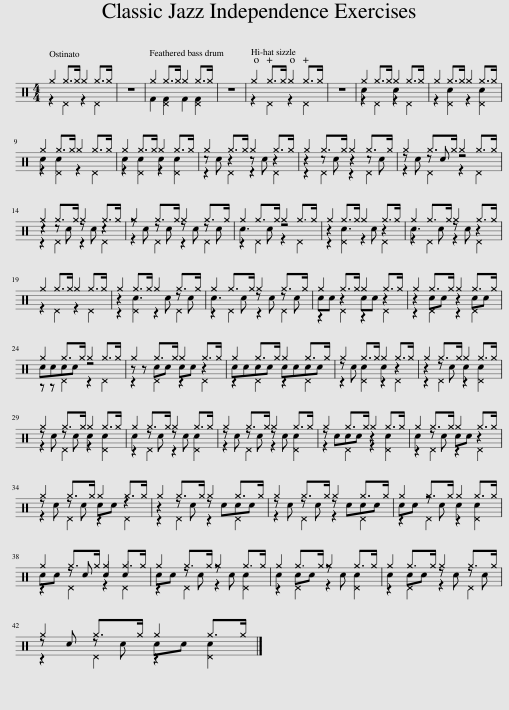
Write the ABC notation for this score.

X:1
%%score ( 1 2 3 )
L:1/8
M:4/4
I:linebreak $
K:C
V:1 perc
K:none
V:2 perc
K:none
V:3 perc
K:none
V:1
 ^g2 ^g>^g ^g2 ^g>^g | z8 | ^g2 ^g>^g ^g2 ^g>^g | z8 | ^g2 ^g>^g ^g2 ^g>^g | %5
 z8 | ^g2 ^g>^g ^g2 ^g>^g | ^g2 ^g>^g ^g2 ^g>^g |$ ^g2 ^g>^g ^g2 ^g>^g | ^g2 ^g>^g ^g2 ^g>^g | %10
 ^g2 ^g>^g ^g2 ^g>^g | ^g2 ^g>^g ^g2 ^g>^g | ^g2 ^g>^g ^g2 ^g>^g |$ ^g2 ^g>^g ^g2 ^g>^g | ^g2 ^g>^g ^g2 ^g>^g | %15
 ^g2 ^g>^g ^g2 ^g>^g | ^g2 ^g>^g ^g2 ^g>^g | ^g2 ^g>^g ^g2 ^g>^g |$ ^g2 ^g>^g ^g2 ^g>^g | ^g2 ^g>^g ^g2 ^g>^g | %20
 ^g2 ^g>^g ^g2 ^g>^g | ^g2 ^g>^g ^g2 ^g>^g | ^g2 ^g>^g ^g2 ^g>^g |$ ^g2 ^g>^g ^g2 ^g>^g | ^g2 ^g>^g ^g2 ^g>^g | %25
 ^g2 ^g>^g ^g2 ^g>^g | ^g2 ^g>^g ^g2 ^g>^g | ^g2 ^g>^g ^g2 ^g>^g |$ ^g2 ^g>^g ^g2 ^g>^g | ^g2 ^g>^g ^g2 ^g>^g | %30
 ^g2 ^g>^g ^g2 ^g>^g | ^g2 ^g>^g ^g2 ^g>^g | ^g2 ^g>^g ^g2 ^g>^g |$ ^g2 ^g>^g ^g2 ^g>^g | ^g2 ^g>^g ^g2 ^g>^g | %35
 ^g2 ^g>^g ^g2 ^g>^g | ^g2 ^g>^g ^g2 ^g>^g |$ ^g2 ^g>^g ^g2 ^g>^g | ^g2 ^g>^g ^g2 ^g>^g | ^g2 ^g>^g ^g2 ^g>^g | %40
 ^g2 ^g>^g ^g2 ^g>^g |$ ^g2 ^g>^g ^g2 ^g>^g |] %42
V:2
 z2 ^D2 z2 ^D2 | x8 | F2 [^DF]2 F2 [^DF]2 | x8 | z2 ^D2 z2 ^D2 | %5
 x8 | z2 ^D2 z2 ^D2 | z2 ^D2 z2 ^D2 |$ z2 ^D2 z2 ^D2 | z2 ^D2 z2 ^D2 | %10
 z2 ^D2 z2 ^D2 | z2 ^D2 z2 ^D2 | z2 ^D2 z2 ^D2 |$ z2 ^D2 z2 ^D2 | z2 ^D2 z2 ^D2 | %15
 z2 ^D2 z2 ^D2 | z2 ^D2 z2 ^D2 | z2 ^D2 z2 ^D2 |$ z2 ^D2 z2 ^D2 | z2 ^D2 z2 ^D2 | %20
 z2 ^D2 z2 ^D2 | z2 ^D2 z2 ^D2 | z2 ^D2 z2 ^D2 |$ z z ^D2 z2 ^D2 | z2 ^D2 z2 ^D2 | %25
 z2 ^D2 z2 ^D2 | z2 ^D2 z2 ^D2 | z2 ^D2 z2 ^D2 |$ z2 ^D2 z2 ^D2 | z2 ^D2 z2 ^D2 | %30
 z2 ^D2 z2 ^D2 | z2 ^D2 z2 ^D2 | z2 ^D2 z2 ^D2 |$ z2 ^D2 z2 ^D2 | z2 ^D2 z2 ^D2 | %35
 z2 ^D2 z2 ^D2 | z2 ^D2 z2 ^D2 |$ z2 ^D2 z2 ^D2 | z2 ^D2 z2 ^D2 | z2 ^D2 z2 ^D2 | %40
 z2 ^D2 z2 ^D2 |$ z2 ^D2 z2 ^D2 |] %42
V:3
 x8 | x8 | x8 | x8 | x8 | %5
 x8 | c2 x2 c2 x2 | x2 c2 x2 c2 |$ c2 c2 x4 | c2 c2 c2 c2 | %10
 z c z2 z c z2 | z2 z c z2 z c | z c z c z4 |$ z2 z c z c z2 | z c z c z c z c | %15
 c3 c z4 | z2 c3 c z2 | c3 c z c z2 |$ x8 | z2 c3 c z c | %20
 c3 c z c z c | cc z2 cc z2 | z2 cc z2 cc |$ cccc z4 | z z cc cc z2 | %25
 cccc cccc | z c c2 c2 z2 | z2 z c c2 c2 |$ z c z c c2 c2 | c2 z c z c c2 | %30
 z c z c z c c2 | z ccc z2 c2 | c2 z c cc z2 |$ z c z c cc z2 | z2 z c z ccc | %35
 z c z c z ccc | cc z c c2 c2 |$ cc z c c2 c2 | cc z c z c c2 | c2 cc z c c2 | %40
 c2 cc z c z c |$ z c z c cc c2 |] %42
